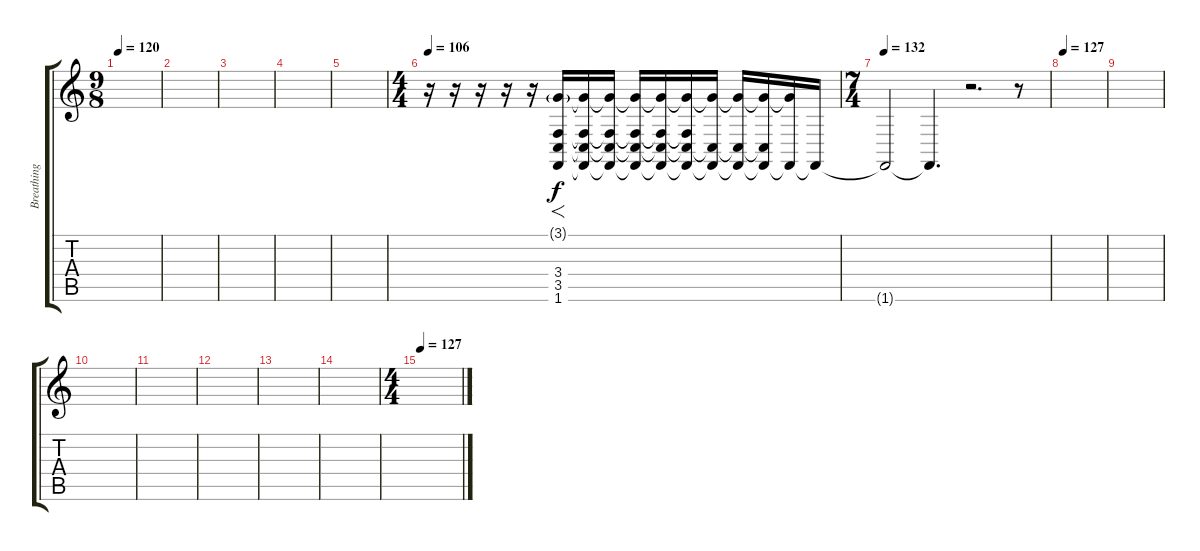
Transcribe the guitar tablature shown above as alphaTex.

\track ("Breathing" "Breathing") {instrument seashore}
\staff {score tabs}
\tuning (E4 B3 G3 D3 A2 E2) {hide}
\ts (9 8)
\tempo 120
\clef g2
\ks c
|
|
|
|
|
\ts (4 4)
\tempo 106
r.16 r.16 r.16 r.16 r.16 (3.1{g} 3.4 3.5 1.6).16{f} (3.1{t} 3.4{t} 3.5{t} 1.6{t}).16{dy f} (3.1{t} 3.4{t} 3.5{t} 1.6{t}).16 (3.1{t} 3.4{t} 3.5{t} 1.6{t}).16 (3.1{t} 3.4{t} 3.5{t} 1.6{t}).16 (3.1{t} 3.4{t} 3.5{t} 1.6{t}).16 (3.1{t} 3.5{t} 1.6{t}).16 (3.1{t} 3.5{t} 1.6{t}).16{volume 5} (3.1{t} 3.5{t} 1.6{t}).16 (3.1{t} 1.6{t}).16 1.6{t}.16 |
\ts (7 4)
\tempo 132
1.6{t}.2 1.6{t}.4{d} r.2{d} r.8 |
\tempo 127
|
|
|
|
|
|
|
\ts (4 4)
\tempo 127
